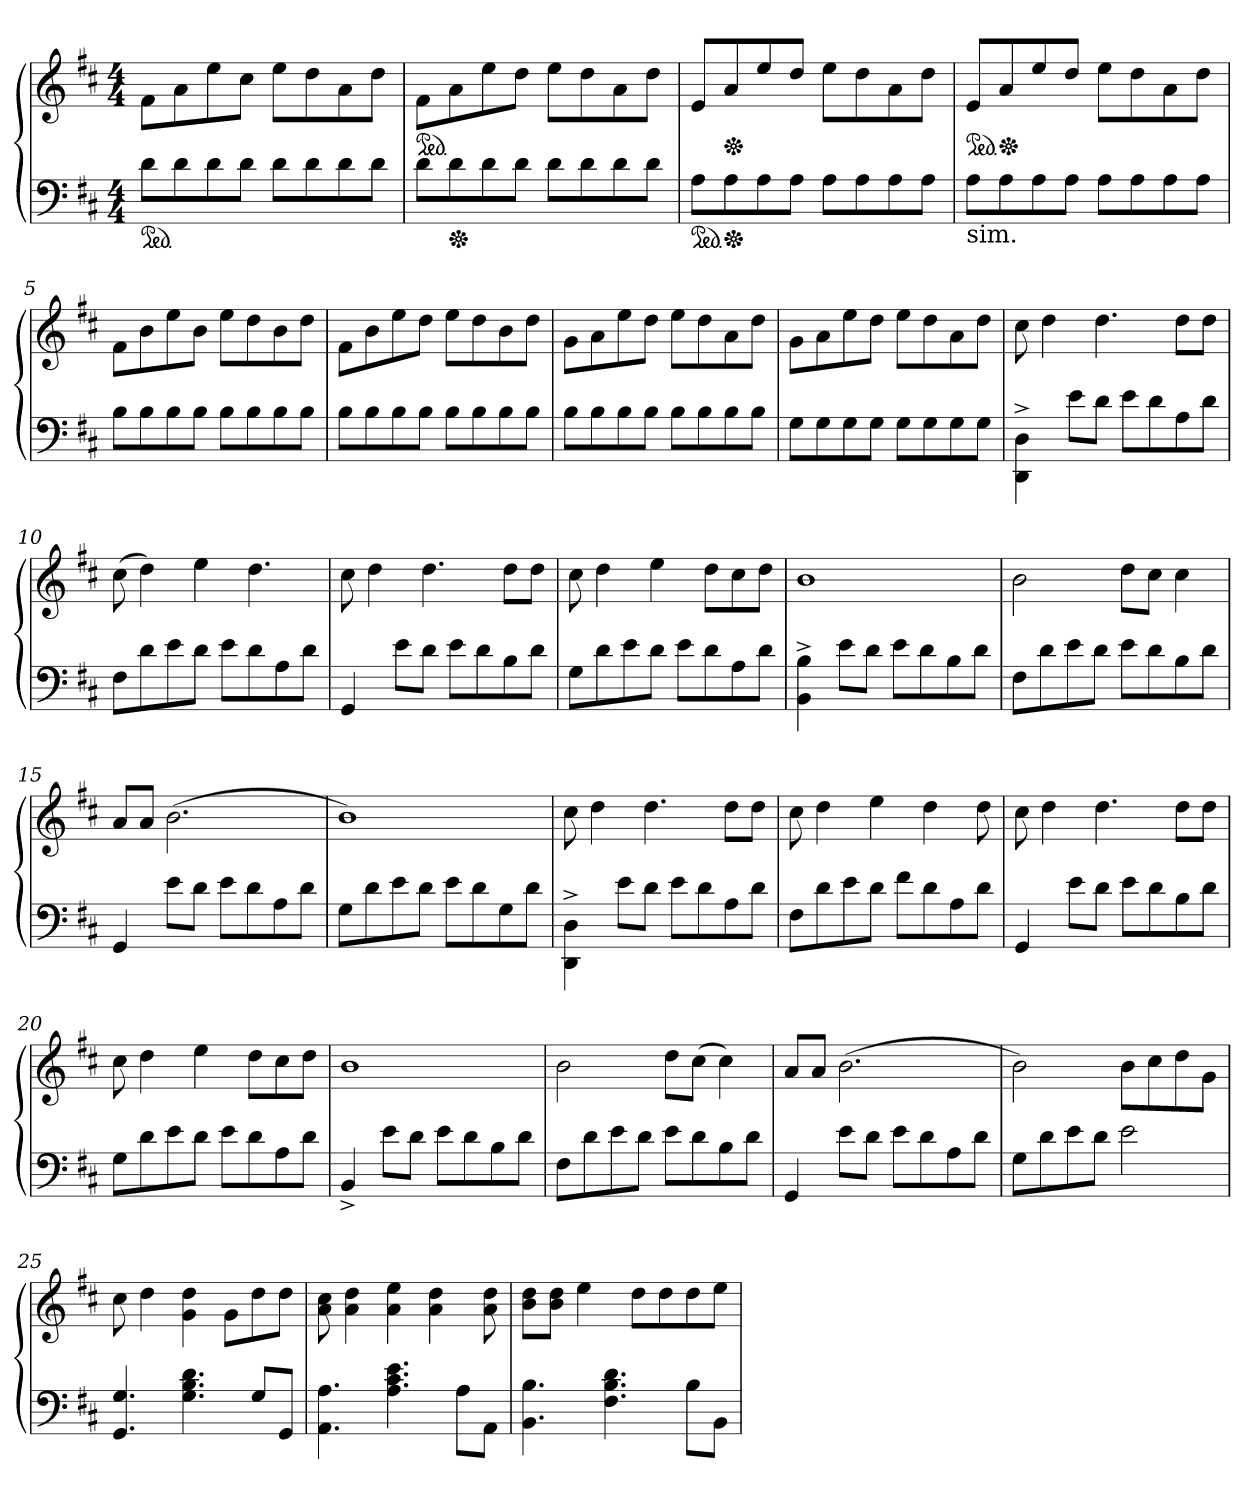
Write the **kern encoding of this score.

**kern	**kern	**dynam
*part1	*part1	*part1
*staff2	*staff1	*staff1/2
*clefF4	*clefG2	*
*k[f#c#]	*k[f#c#]	*
*M4/4	*M4/4	*
*ped	*	*
=1	=1	=1
!	!	!LO:DY:a=2
!	!	!LO:DY:n=1:a
8d\L	8f#\L	mp M.M. = 123
8d\	8a\	.
8d\	8ee\	.
8d\J	8cc#\J	.
8d\L	8ee\L	.
8d\	8dd\	.
8d\	8a\	.
8d\J	8dd\J	.
=2	=2	=2
*	*ped	*
8d\L	8f#\L	.
*Xped	*	*
8d\	8a\	.
8d\	8ee\	.
8d\J	8dd\J	.
8d\L	8ee\L	.
8d\	8dd\	.
8d\	8a\	.
8d\J	8dd\J	.
=3	=3	=3
*ped	*	*
8A\L	8e/L	.
*Xped	*	*
*	*Xped	*
8A\	8a/	.
8A\	8ee/	.
8A\J	8dd/J	.
8A\L	8ee\L	.
8A\	8dd\	.
8A\	8a\	.
8A\J	8dd\J	.
=4	=4	=4
*	*ped	*
!LO:TX:b:t=sim.	!	!
8A\L	8e/L	.
*	*Xped	*
8A\	8a/	.
8A\	8ee/	.
8A\J	8dd/J	.
8A\L	8ee\L	.
8A\	8dd\	.
8A\	8a\	.
8A\J	8dd\J	.
!!LO:LB:g=z
=5	=5	=5
8B\L	8f#\L	.
8B\	8b\	.
8B\	8ee\	.
8B\J	8b\J	.
8B\L	8ee\L	.
8B\	8dd\	.
8B\	8b\	.
8B\J	8dd\J	.
=6	=6	=6
8B\L	8f#\L	.
8B\	8b\	.
8B\	8ee\	.
8B\J	8dd\J	.
8B\L	8ee\L	.
8B\	8dd\	.
8B\	8b\	.
8B\J	8dd\J	.
=7	=7	=7
8B\L	8g\L	.
8B\	8a\	.
8B\	8ee\	.
8B\J	8dd\J	.
8B\L	8ee\L	.
8B\	8dd\	.
8B\	8a\	.
8B\J	8dd\J	.
=8	=8	=8
8G\L	8g\L	.
8G\	8a\	.
8G\	8ee\	.
8G\J	8dd\J	.
8G\L	8ee\L	.
8G\	8dd\	.
8G\	8a\	.
8G\J	8dd\J	.
=9	=9	=9
4DD^\ 4D^\	8cc#\	.
.	4dd\	.
8e\L	.	.
8d\J	4.dd\	.
8e\L	.	.
8d\	.	.
8A\	8dd\L	.
8d\J	8dd\J	.
!!LO:LB:g=z
=10	=10	=10
8F#\L	(8cc#\	.
8d\	4dd\)	.
8e\	.	.
8d\J	4ee\	.
8e\L	.	.
8d\	4.dd\	.
8A\	.	.
8d\J	.	.
=11	=11	=11
4GG/	8cc#\	.
.	4dd\	.
8e\L	.	.
8d\J	4.dd\	.
8e\L	.	.
8d\	.	.
8B\	8dd\L	.
8d\J	8dd\J	.
=12	=12	=12
8G\L	8cc#\	.
8d\	4dd\	.
8e\	.	.
8d\J	4ee\	.
8e\L	.	.
8d\	8dd\L	.
8A\	8cc#\	.
8d\J	8dd\J	.
=13	=13	=13
4BB^\ 4B^\	1b	.
8e\L	.	.
8d\J	.	.
8e\L	.	.
8d\	.	.
8B\	.	.
8d\J	.	.
!!LO:LB:g=z
=14	=14	=14
8F#\L	2b\	.
8d\	.	.
8e\	.	.
8d\J	.	.
8e\L	8dd\L	.
8d\	8cc#\J	.
8B\	4cc#\	.
8d\J	.	.
=15	=15	=15
4GG/	8a/L	.
.	8a/J	.
8e\L	(2.b\	.
8d\J	.	.
8e\L	.	.
8d\	.	.
8A\	.	.
8d\J	.	.
=16	=16	=16
8G\L	1b)	.
8d\	.	.
8e\	.	.
8d\J	.	.
8e\L	.	.
8d\	.	.
8G\	.	.
8d\J	.	.
=17	=17	=17
4DD^\ 4D^\	8cc#\	.
.	4dd\	.
8e\L	.	.
8d\J	4.dd\	.
8e\L	.	.
8d\	.	.
8A\	8dd\L	.
8d\J	8dd\J	.
!!LO:LB:g=z
=18	=18	=18
8F#\L	8cc#\	.
8d\	4dd\	.
8e\	.	.
8d\J	4ee\	.
8f#\L	.	.
8d\	4dd\	.
8A\	.	.
8d\J	8dd\	.
=19	=19	=19
4GG/	8cc#\	.
.	4dd\	.
8e\L	.	.
8d\J	4.dd\	.
8e\L	.	.
8d\	.	.
8B\	8dd\L	.
8d\J	8dd\J	.
=20	=20	=20
8G\L	8cc#\	.
8d\	4dd\	.
8e\	.	.
8d\J	4ee\	.
8e\L	.	.
8d\	8dd\L	.
8A\	8cc#\	.
8d\J	8dd\J	.
=21	=21	=21
4BB^/	1b	.
8e\L	.	.
8d\J	.	.
8e\L	.	.
8d\	.	.
8B\	.	.
8d\J	.	.
!!LO:PB:g=z
=22	=22	=22
8F#\L	2b\	.
8d\	.	.
8e\	.	.
8d\J	.	.
8e\L	8dd\L	.
8d\	(8cc#\J	.
8B\	4cc#\)	.
8d\J	.	.
=23	=23	=23
4GG/	8a/L	.
.	8a/J	.
8e\L	(2.b\	.
8d\J	.	.
8e\L	.	.
8d\	.	.
8A\	.	.
8d\J	.	.
=24	=24	=24
8G\L	2b\)	.
8d\	.	.
8e\	.	.
8d\J	.	.
2e\	8b\L	.
.	8cc#\	.
.	8dd\	.
.	8g\J	.
=25	=25	=25
4.GG/ 4.G/	8cc#\	.
.	4dd\	.
4.G\ 4.B\ 4.d\	4g\ 4dd\	.
.	8g\L	.
8G/L	8dd\	.
8GG/J	8dd\J	.
=26	=26	=26
4.AA\ 4.A\	8a\ 8cc#\	.
.	4a\ 4dd\	.
4.A\ 4.c#\ 4.e\	4a\ 4ee\	.
.	4a\ 4dd\	.
8A\L	.	.
8AA\J	8a\ 8dd\	.
!!LO:LB:g=z
=27	=27	=27
4.BB\ 4.B\	8b\ 8dd\L	.
.	8b\ 8dd\J	.
.	4ee\	.
4.F#\ 4.B\ 4.d\	.	.
.	8dd\L	.
.	8dd\	.
8B\L	8dd\	.
8BB\J	8ee\J	.
=	=	=
*-	*-	*-
